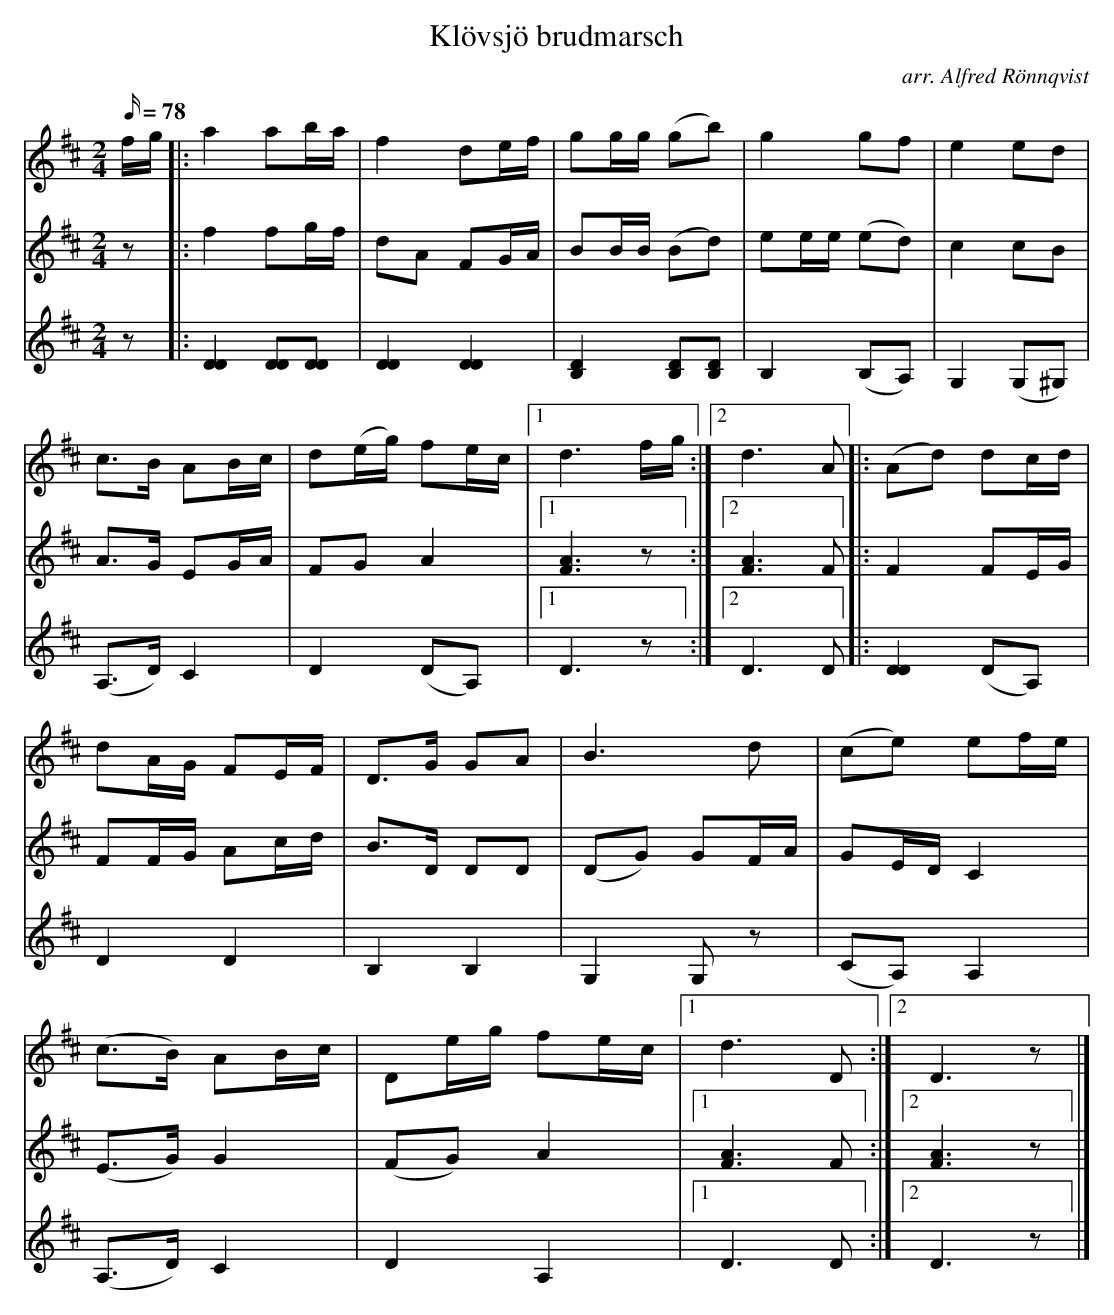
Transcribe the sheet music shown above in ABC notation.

X:1
T: Klövsjö brudmarsch
M: 2/4
L: 1/16
Q: 78
C: arr. Alfred Rönnqvist
K: D
V: 1
fg |: a4 a2ba | f4 d2ef | g2gg (g2b2) | g4 g2f2 | e4 e2d2 |
c2>B2 A2Bc | d2(eg) f2ec |1 d6fg :|2 d6A2 |: (A2d2) d2cd |
 d2AG F2EF | D2>G2 G2A2 | B6 d2 | (c2e2) e2fe |
(c2>B2) A2Bc | D2eg f2ec |1 d6D2 :|2 D6z2 |]
V:2
z2 |: f4 f2gf | d2A2 F2GA | B2BB (B2d2) | e2ee (e2d2) | c4 c2B2 |
A2>G2 E2GA | F2G2 A4 |1 [F6A6]z2 :|2 [F6A6]F2 |: F4 F2EG |
F2FG A2cd | B2>D2 D2D2 | (D2G2) G2FA | G2ED C4 |
(E2>G2) G4 | (F2G2) A4 |1 [F6A6]F2 :|2 [F6A6]z2 |]
V: 3
z2 |: [D4D4] [D2D2][D2D2] | [D4D4] [D4D4] | [B,4D4] [B,2D2][B,2D2] | B,4 (B,2A,2) | G,4 (G,2^G,2) |
(A,2>D2) C4 | D4 (D2A,2) |1 D6z2 :|2 D6D2 |: [D4D4] (D2A,2) |
D4 D4 | B,4 B,4 | G,4 G,2z2 | (C2A,2) A,4 |
(A,2>D2) C4 | D4 A,4 |1 D6D2 :|2 D6z2 |]
